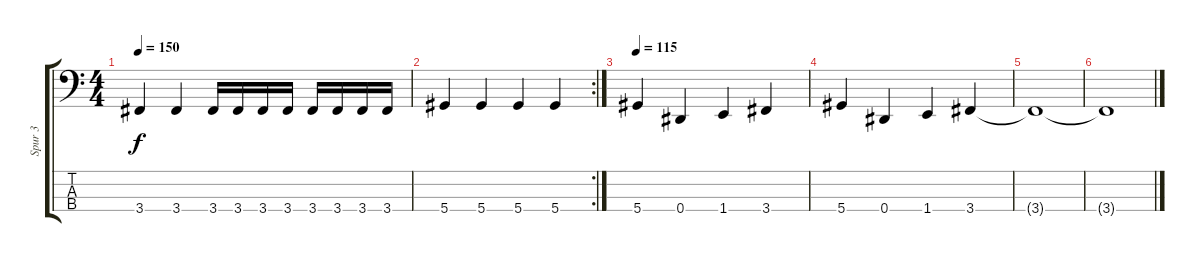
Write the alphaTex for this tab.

\track ("Spur 3" "Spur 3") {instrument electricbassfinger}
\staff {score tabs}
\tuning (Gb2 Db2 Ab1 Eb1) {hide}
\ts (4 4)
\tempo 150
\clef f4
\ks c
3.4.4{dy f} 3.4.4 3.4.16 3.4.16 3.4.16 3.4.16 3.4.16 3.4.16 3.4.16 3.4.16 |
\rc 2
5.4.4 5.4.4 5.4.4 5.4.4 |
\tempo 115
5.4.4 0.4.4 1.4.4 3.4.4 |
5.4.4 0.4.4 1.4.4 3.4.4 |
3.4{t}.1 |
3.4{t}.1
